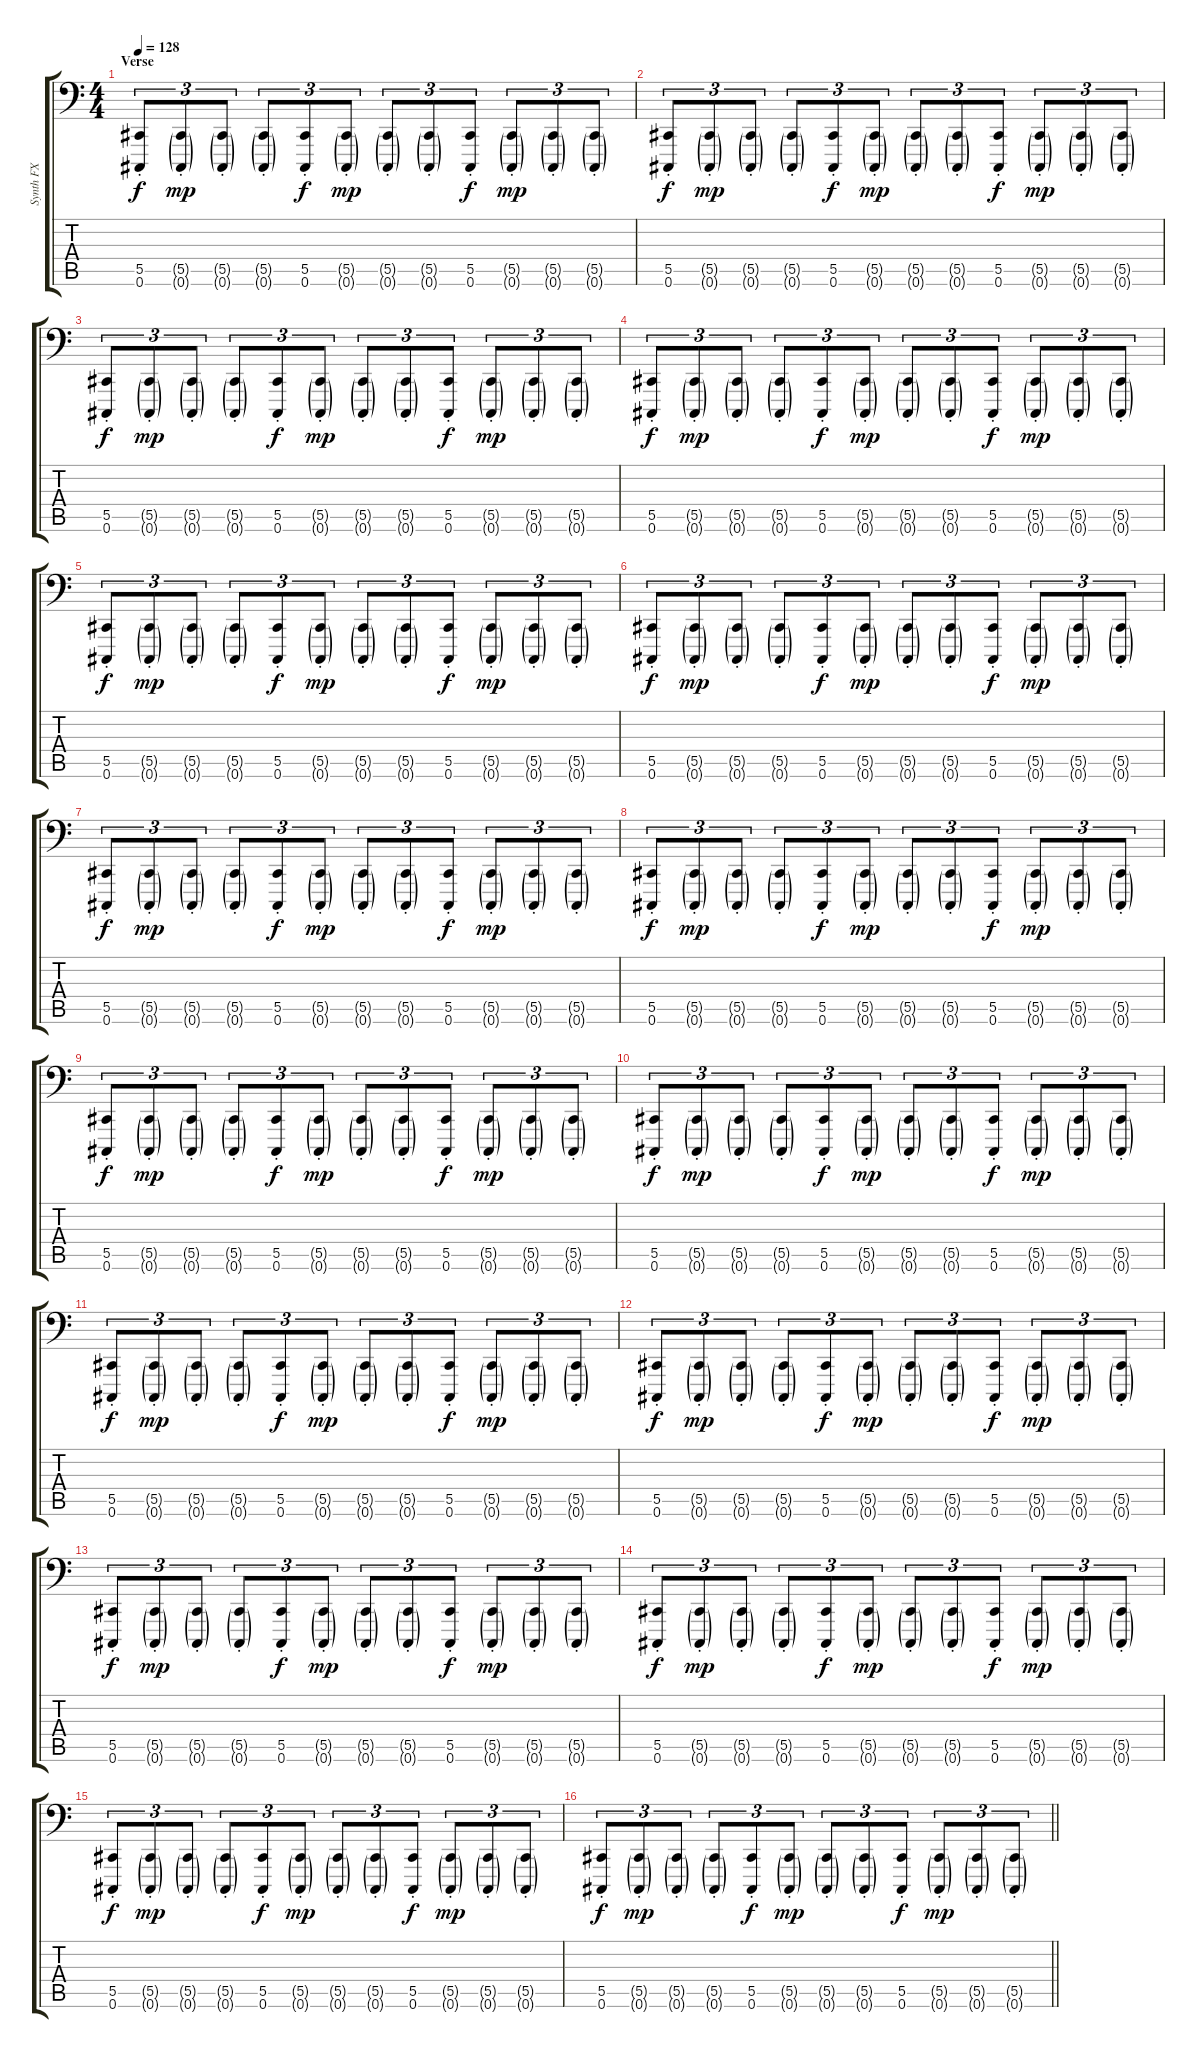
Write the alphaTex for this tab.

\track ("Synth FX" "Synth FX") {instrument lead2sawtooth}
\staff {score tabs}
\tuning (Eb3 Bb2 Gb2 Db2 Ab1 Db1) {hide}
\ts (4 4)
\section ("" "Verse")
\tempo 128
\clef f4
\ks c
(5.5{st} 0.6{st}).8{tu (3 2) dy f} (5.5{g st} 0.6{g st}).8{tu (3 2) dy mp} (5.5{g st} 0.6{g st}).8{tu (3 2)} (5.5{g st} 0.6{g st}).8{tu (3 2)} (5.5{st} 0.6{st}).8{tu (3 2) dy f} (5.5{g st} 0.6{g st}).8{tu (3 2) dy mp} (5.5{g st} 0.6{g st}).8{tu (3 2)} (5.5{g st} 0.6{g st}).8{tu (3 2)} (5.5{st} 0.6{st}).8{tu (3 2) dy f} (5.5{g st} 0.6{g st}).8{tu (3 2) dy mp} (5.5{g st} 0.6{g st}).8{tu (3 2)} (5.5{g st} 0.6{g st}).8{tu (3 2)} |
(5.5{st} 0.6{st}).8{tu (3 2) dy f} (5.5{g st} 0.6{g st}).8{tu (3 2) dy mp} (5.5{g st} 0.6{g st}).8{tu (3 2)} (5.5{g st} 0.6{g st}).8{tu (3 2)} (5.5{st} 0.6{st}).8{tu (3 2) dy f} (5.5{g st} 0.6{g st}).8{tu (3 2) dy mp} (5.5{g st} 0.6{g st}).8{tu (3 2)} (5.5{g st} 0.6{g st}).8{tu (3 2)} (5.5{st} 0.6{st}).8{tu (3 2) dy f} (5.5{g st} 0.6{g st}).8{tu (3 2) dy mp} (5.5{g st} 0.6{g st}).8{tu (3 2)} (5.5{g st} 0.6{g st}).8{tu (3 2)} |
(5.5{st} 0.6{st}).8{tu (3 2) dy f} (5.5{g st} 0.6{g st}).8{tu (3 2) dy mp} (5.5{g st} 0.6{g st}).8{tu (3 2)} (5.5{g st} 0.6{g st}).8{tu (3 2)} (5.5{st} 0.6{st}).8{tu (3 2) dy f} (5.5{g st} 0.6{g st}).8{tu (3 2) dy mp} (5.5{g st} 0.6{g st}).8{tu (3 2)} (5.5{g st} 0.6{g st}).8{tu (3 2)} (5.5{st} 0.6{st}).8{tu (3 2) dy f} (5.5{g st} 0.6{g st}).8{tu (3 2) dy mp} (5.5{g st} 0.6{g st}).8{tu (3 2)} (5.5{g st} 0.6{g st}).8{tu (3 2)} |
(5.5{st} 0.6{st}).8{tu (3 2) dy f} (5.5{g st} 0.6{g st}).8{tu (3 2) dy mp} (5.5{g st} 0.6{g st}).8{tu (3 2)} (5.5{g st} 0.6{g st}).8{tu (3 2)} (5.5{st} 0.6{st}).8{tu (3 2) dy f} (5.5{g st} 0.6{g st}).8{tu (3 2) dy mp} (5.5{g st} 0.6{g st}).8{tu (3 2)} (5.5{g st} 0.6{g st}).8{tu (3 2)} (5.5{st} 0.6{st}).8{tu (3 2) dy f} (5.5{g st} 0.6{g st}).8{tu (3 2) dy mp} (5.5{g st} 0.6{g st}).8{tu (3 2)} (5.5{g st} 0.6{g st}).8{tu (3 2)} |
(5.5{st} 0.6{st}).8{tu (3 2) dy f} (5.5{g st} 0.6{g st}).8{tu (3 2) dy mp} (5.5{g st} 0.6{g st}).8{tu (3 2)} (5.5{g st} 0.6{g st}).8{tu (3 2)} (5.5{st} 0.6{st}).8{tu (3 2) dy f} (5.5{g st} 0.6{g st}).8{tu (3 2) dy mp} (5.5{g st} 0.6{g st}).8{tu (3 2)} (5.5{g st} 0.6{g st}).8{tu (3 2)} (5.5{st} 0.6{st}).8{tu (3 2) dy f} (5.5{g st} 0.6{g st}).8{tu (3 2) dy mp} (5.5{g st} 0.6{g st}).8{tu (3 2)} (5.5{g st} 0.6{g st}).8{tu (3 2)} |
(5.5{st} 0.6{st}).8{tu (3 2) dy f} (5.5{g st} 0.6{g st}).8{tu (3 2) dy mp} (5.5{g st} 0.6{g st}).8{tu (3 2)} (5.5{g st} 0.6{g st}).8{tu (3 2)} (5.5{st} 0.6{st}).8{tu (3 2) dy f} (5.5{g st} 0.6{g st}).8{tu (3 2) dy mp} (5.5{g st} 0.6{g st}).8{tu (3 2)} (5.5{g st} 0.6{g st}).8{tu (3 2)} (5.5{st} 0.6{st}).8{tu (3 2) dy f} (5.5{g st} 0.6{g st}).8{tu (3 2) dy mp} (5.5{g st} 0.6{g st}).8{tu (3 2)} (5.5{g st} 0.6{g st}).8{tu (3 2)} |
(5.5{st} 0.6{st}).8{tu (3 2) dy f} (5.5{g st} 0.6{g st}).8{tu (3 2) dy mp} (5.5{g st} 0.6{g st}).8{tu (3 2)} (5.5{g st} 0.6{g st}).8{tu (3 2)} (5.5{st} 0.6{st}).8{tu (3 2) dy f} (5.5{g st} 0.6{g st}).8{tu (3 2) dy mp} (5.5{g st} 0.6{g st}).8{tu (3 2)} (5.5{g st} 0.6{g st}).8{tu (3 2)} (5.5{st} 0.6{st}).8{tu (3 2) dy f} (5.5{g st} 0.6{g st}).8{tu (3 2) dy mp} (5.5{g st} 0.6{g st}).8{tu (3 2)} (5.5{g st} 0.6{g st}).8{tu (3 2)} |
(5.5{st} 0.6{st}).8{tu (3 2) dy f} (5.5{g st} 0.6{g st}).8{tu (3 2) dy mp} (5.5{g st} 0.6{g st}).8{tu (3 2)} (5.5{g st} 0.6{g st}).8{tu (3 2)} (5.5{st} 0.6{st}).8{tu (3 2) dy f} (5.5{g st} 0.6{g st}).8{tu (3 2) dy mp} (5.5{g st} 0.6{g st}).8{tu (3 2)} (5.5{g st} 0.6{g st}).8{tu (3 2)} (5.5{st} 0.6{st}).8{tu (3 2) dy f} (5.5{g st} 0.6{g st}).8{tu (3 2) dy mp} (5.5{g st} 0.6{g st}).8{tu (3 2)} (5.5{g st} 0.6{g st}).8{tu (3 2)} |
(5.5{st} 0.6{st}).8{tu (3 2) dy f} (5.5{g st} 0.6{g st}).8{tu (3 2) dy mp} (5.5{g st} 0.6{g st}).8{tu (3 2)} (5.5{g st} 0.6{g st}).8{tu (3 2)} (5.5{st} 0.6{st}).8{tu (3 2) dy f} (5.5{g st} 0.6{g st}).8{tu (3 2) dy mp} (5.5{g st} 0.6{g st}).8{tu (3 2)} (5.5{g st} 0.6{g st}).8{tu (3 2)} (5.5{st} 0.6{st}).8{tu (3 2) dy f} (5.5{g st} 0.6{g st}).8{tu (3 2) dy mp} (5.5{g st} 0.6{g st}).8{tu (3 2)} (5.5{g st} 0.6{g st}).8{tu (3 2)} |
(5.5{st} 0.6{st}).8{tu (3 2) dy f} (5.5{g st} 0.6{g st}).8{tu (3 2) dy mp} (5.5{g st} 0.6{g st}).8{tu (3 2)} (5.5{g st} 0.6{g st}).8{tu (3 2)} (5.5{st} 0.6{st}).8{tu (3 2) dy f} (5.5{g st} 0.6{g st}).8{tu (3 2) dy mp} (5.5{g st} 0.6{g st}).8{tu (3 2)} (5.5{g st} 0.6{g st}).8{tu (3 2)} (5.5{st} 0.6{st}).8{tu (3 2) dy f} (5.5{g st} 0.6{g st}).8{tu (3 2) dy mp} (5.5{g st} 0.6{g st}).8{tu (3 2)} (5.5{g st} 0.6{g st}).8{tu (3 2)} |
(5.5{st} 0.6{st}).8{tu (3 2) dy f} (5.5{g st} 0.6{g st}).8{tu (3 2) dy mp} (5.5{g st} 0.6{g st}).8{tu (3 2)} (5.5{g st} 0.6{g st}).8{tu (3 2)} (5.5{st} 0.6{st}).8{tu (3 2) dy f} (5.5{g st} 0.6{g st}).8{tu (3 2) dy mp} (5.5{g st} 0.6{g st}).8{tu (3 2)} (5.5{g st} 0.6{g st}).8{tu (3 2)} (5.5{st} 0.6{st}).8{tu (3 2) dy f} (5.5{g st} 0.6{g st}).8{tu (3 2) dy mp} (5.5{g st} 0.6{g st}).8{tu (3 2)} (5.5{g st} 0.6{g st}).8{tu (3 2)} |
(5.5{st} 0.6{st}).8{tu (3 2) dy f} (5.5{g st} 0.6{g st}).8{tu (3 2) dy mp} (5.5{g st} 0.6{g st}).8{tu (3 2)} (5.5{g st} 0.6{g st}).8{tu (3 2)} (5.5{st} 0.6{st}).8{tu (3 2) dy f} (5.5{g st} 0.6{g st}).8{tu (3 2) dy mp} (5.5{g st} 0.6{g st}).8{tu (3 2)} (5.5{g st} 0.6{g st}).8{tu (3 2)} (5.5{st} 0.6{st}).8{tu (3 2) dy f} (5.5{g st} 0.6{g st}).8{tu (3 2) dy mp} (5.5{g st} 0.6{g st}).8{tu (3 2)} (5.5{g st} 0.6{g st}).8{tu (3 2)} |
(5.5{st} 0.6{st}).8{tu (3 2) dy f} (5.5{g st} 0.6{g st}).8{tu (3 2) dy mp} (5.5{g st} 0.6{g st}).8{tu (3 2)} (5.5{g st} 0.6{g st}).8{tu (3 2)} (5.5{st} 0.6{st}).8{tu (3 2) dy f} (5.5{g st} 0.6{g st}).8{tu (3 2) dy mp} (5.5{g st} 0.6{g st}).8{tu (3 2)} (5.5{g st} 0.6{g st}).8{tu (3 2)} (5.5{st} 0.6{st}).8{tu (3 2) dy f} (5.5{g st} 0.6{g st}).8{tu (3 2) dy mp} (5.5{g st} 0.6{g st}).8{tu (3 2)} (5.5{g st} 0.6{g st}).8{tu (3 2)} |
(5.5{st} 0.6{st}).8{tu (3 2) dy f} (5.5{g st} 0.6{g st}).8{tu (3 2) dy mp} (5.5{g st} 0.6{g st}).8{tu (3 2)} (5.5{g st} 0.6{g st}).8{tu (3 2)} (5.5{st} 0.6{st}).8{tu (3 2) dy f} (5.5{g st} 0.6{g st}).8{tu (3 2) dy mp} (5.5{g st} 0.6{g st}).8{tu (3 2)} (5.5{g st} 0.6{g st}).8{tu (3 2)} (5.5{st} 0.6{st}).8{tu (3 2) dy f} (5.5{g st} 0.6{g st}).8{tu (3 2) dy mp} (5.5{g st} 0.6{g st}).8{tu (3 2)} (5.5{g st} 0.6{g st}).8{tu (3 2)} |
(5.5{st} 0.6{st}).8{tu (3 2) dy f} (5.5{g st} 0.6{g st}).8{tu (3 2) dy mp} (5.5{g st} 0.6{g st}).8{tu (3 2)} (5.5{g st} 0.6{g st}).8{tu (3 2)} (5.5{st} 0.6{st}).8{tu (3 2) dy f} (5.5{g st} 0.6{g st}).8{tu (3 2) dy mp} (5.5{g st} 0.6{g st}).8{tu (3 2)} (5.5{g st} 0.6{g st}).8{tu (3 2)} (5.5{st} 0.6{st}).8{tu (3 2) dy f} (5.5{g st} 0.6{g st}).8{tu (3 2) dy mp} (5.5{g st} 0.6{g st}).8{tu (3 2)} (5.5{g st} 0.6{g st}).8{tu (3 2)} |
\barLineRight lightlight
(5.5{st} 0.6{st}).8{tu (3 2) dy f} (5.5{g st} 0.6{g st}).8{tu (3 2) dy mp} (5.5{g st} 0.6{g st}).8{tu (3 2)} (5.5{g st} 0.6{g st}).8{tu (3 2)} (5.5{st} 0.6{st}).8{tu (3 2) dy f} (5.5{g st} 0.6{g st}).8{tu (3 2) dy mp} (5.5{g st} 0.6{g st}).8{tu (3 2)} (5.5{g st} 0.6{g st}).8{tu (3 2)} (5.5{st} 0.6{st}).8{tu (3 2) dy f} (5.5{g st} 0.6{g st}).8{tu (3 2) dy mp} (5.5{g st} 0.6{g st}).8{tu (3 2)} (5.5{g st} 0.6{g st}).8{tu (3 2)}
